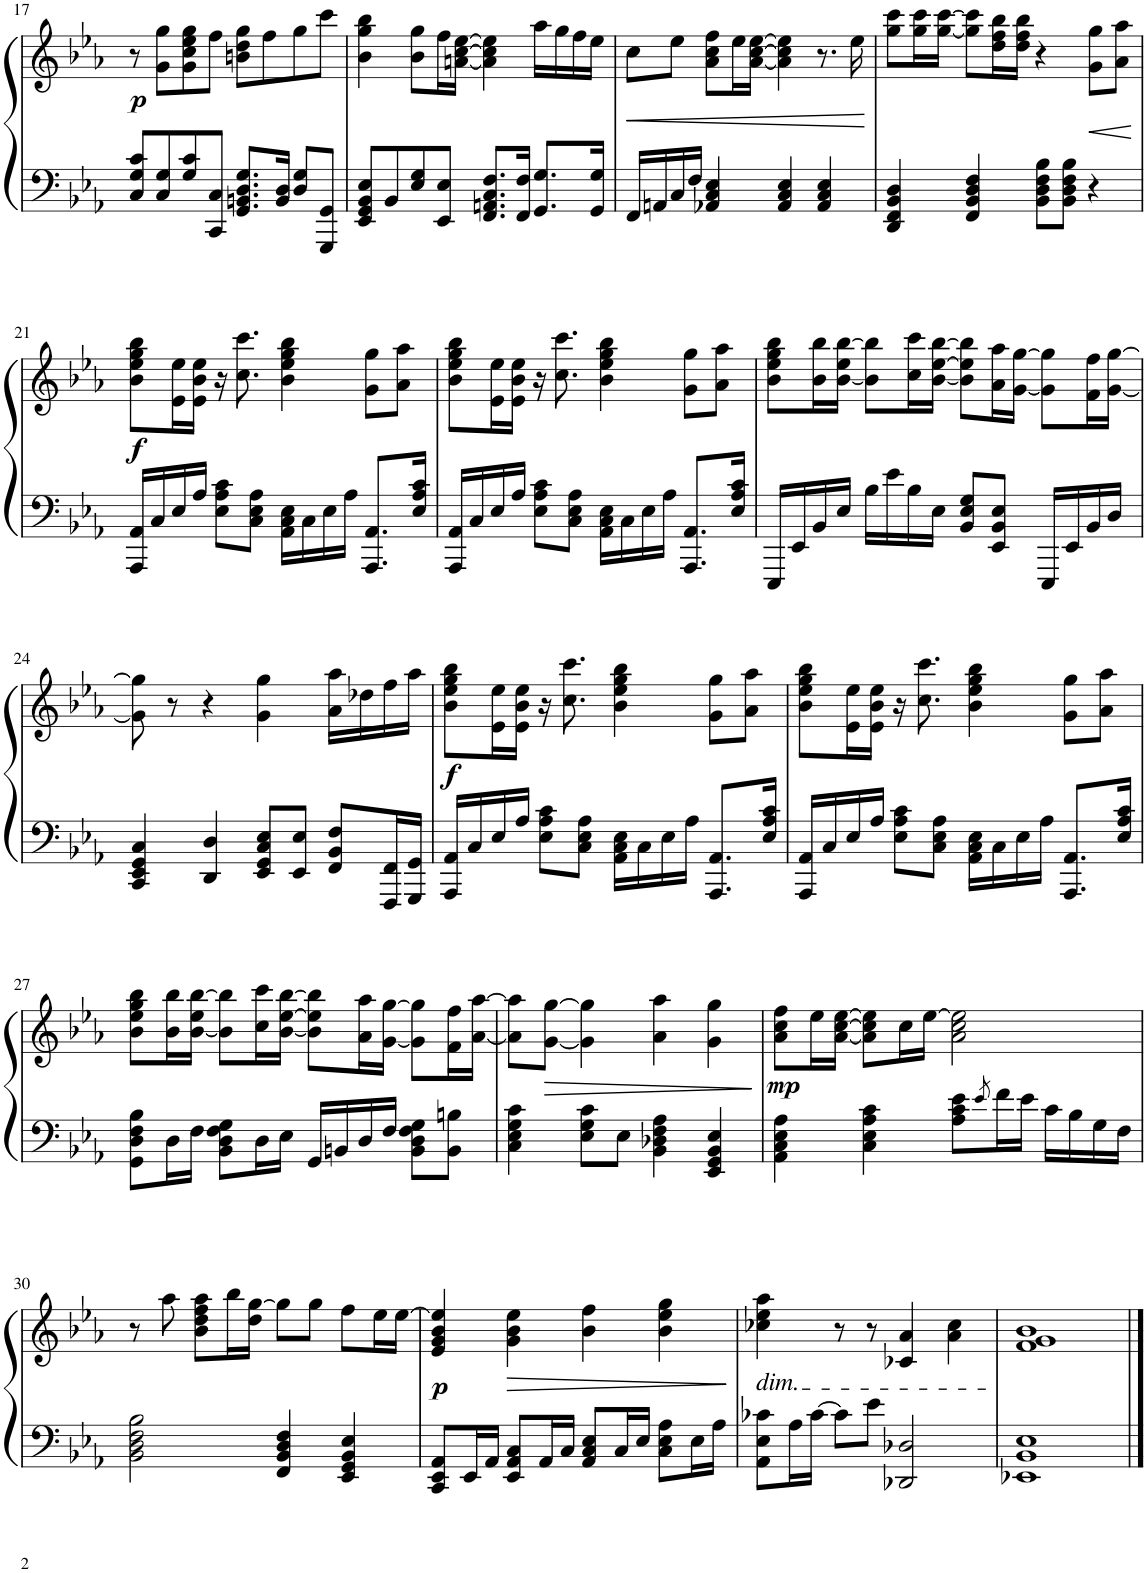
**kern	**kern	**dynam
*part1	*part1	*part1
*staff2	*staff1	*staff1/2
*I"Piano	*	*
*I'Pno.	*	*
!!LO:PB:g=z
*clefF4	*clefG2	*
*k[b-e-a-]	*k[b-e-a-]	*
*M4/4	*M4/4	*
*met(c)	*met(c)	*
=17	=17	=17
!	!	!LO:DY:b
8C/ 8G/ 8c/L	8r	p
8C/ 8G/	8g\ 8gg\L	.
8G/ 8c/	8g\ 8cc\ 8ee-\ 8gg\	.
8CC/ 8C/J	8ff\J	.
8.GG/ 8.BBn/ 8.D/ 8.G/L	8bn\ 8dd\ 8gg\L	.
.	8ff\	.
16BB/ 16D/Jk	.	.
8D/ 8G/L	8gg\	.
8GGG/ 8GG/J	8ccc\J	.
=18	=18	=18
8EE-/ 8GG/ 8BB-/ 8E-/L	4b-\ 4gg\ 4bb-\	.
8BB-/	.	.
8E-/ 8G/	8b-\ 8gg\L	.
8EE-/ 8E-/J	16ff\L	.
.	[16an\ [16cc\ [16ee-\JJ	.
8.FF/ 8.AAn/ 8.C/ 8.F/L	4a\] 4cc\] 4ee-\]	.
16FF/ 16F/Jk	.	.
8.GG/ 8.G/L	16aa-\LL	.
.	16gg\	.
.	16ff\	.
16GG/ 16G/Jk	16ee-\JJ	.
=19	=19	=19
!	!	!LO:HP:b
16FF/LL	8cc\L	<
16AAn/	.	.
16C/	8ee-\J	.
16F/JJ	.	.
4AA-X/ 4C/ 4E-/	8a-\ 8cc\ 8ff\L	.
.	16ee-\L	.
.	[16a-\ [16cc\ [16ee-\JJ	.
4AA-/ 4C/ 4E-/	4a-\] 4cc\] 4ee-\]	.
4AA-/ 4C/ 4E-/	8.r	.
.	16ee-\	.
.	.	[
=20	=20	=20
4DD/ 4FF/ 4BB-/ 4D/	8gg\ 8ccc\L	.
.	16gg\ 16ccc\L	.
.	[16gg\ [16ccc\JJ	.
4FF/ 4BB-/ 4D/ 4F/	8gg\] 8ccc\]L	.
.	16dd\ 16ff\ 16bb-\L	.
.	16dd\ 16ff\ 16bb-\JJ	.
8BB-\ 8D\ 8F\ 8B-\L	4r	.
8BB-\ 8D\ 8F\ 8B-\J	.	.
!	!	!LO:HP:b
4r	8g\ 8gg\L	<
.	8a-\ 8aa-\J	.
.	.	[
!!LO:LB:g=z
=21	=21	=21
!	!	!LO:DY:b
16AAA-/ 16AA-/LL	8b-\ 8ee-\ 8gg\ 8bb-\L	f
16C/	.	.
16E-/	16e-\ 16ee-\L	.
16A-/JJ	16e-\ 16b-\ 16ee-\JJ	.
8E-\ 8A-\ 8c\L	16r	.
.	8.cc\ 8.ccc\	.
8C\ 8E-\ 8A-\J	.	.
16AA-\ 16C\ 16E-\LL	4b-\ 4ee-\ 4gg\ 4bb-\	.
16C\	.	.
16E-\	.	.
16A-\JJ	.	.
8.AAA-/ 8.AA-/L	8g\ 8gg\L	.
.	8a-\ 8aa-\J	.
16E-/ 16A-/ 16c/Jk	.	.
=22	=22	=22
16AAA-/ 16AA-/LL	8b-\ 8ee-\ 8gg\ 8bb-\L	.
16C/	.	.
16E-/	16e-\ 16ee-\L	.
16A-/JJ	16e-\ 16b-\ 16ee-\JJ	.
8E-\ 8A-\ 8c\L	16r	.
.	8.cc\ 8.ccc\	.
8C\ 8E-\ 8A-\J	.	.
16AA-\ 16C\ 16E-\LL	4b-\ 4ee-\ 4gg\ 4bb-\	.
16C\	.	.
16E-\	.	.
16A-\JJ	.	.
8.AAA-/ 8.AA-/L	8g\ 8gg\L	.
.	8a-\ 8aa-\J	.
16E-/ 16A-/ 16c/Jk	.	.
=23	=23	=23
16EEE-/LL	8b-\ 8ee-\ 8gg\ 8bb-\L	.
16EE-/	.	.
16BB-/	16b-\ 16bb-\L	.
16E-/JJ	[16b-\ 16ee-\ [16bb-\JJ	.
16B-\LL	8b-\] 8bb-\]L	.
16e-\	.	.
16B-\	16cc\ 16ccc\L	.
16E-\JJ	[16b-\ [16ee-\ [16bb-\JJ	.
8BB-/ 8E-/ 8G/L	8b-\] 8ee-\] 8bb-\]L	.
8EE-/ 8BB-/ 8E-/J	16a-\ 16aa-\L	.
.	[16g\ [16gg\JJ	.
16EEE-/LL	8g\] 8gg\]L	.
16EE-/	.	.
16BB-/	16f\ 16ff\L	.
16D/JJ	[16g\ [16gg\JJ	.
!!LO:LB:g=z
=24	=24	=24
4CC/ 4EE-/ 4GG/ 4C/	8g\] 8gg\]	.
.	8r	.
4DD/ 4D/	4r	.
8EE-/ 8GG/ 8C/ 8E-/L	4g\ 4gg\	.
8EE-/ 8E-/J	.	.
8FF/ 8BB-/ 8F/L	16a-\ 16aa-\LL	.
.	16dd-X\	.
16FFF/ 16FF/L	16ff\	.
16GGG/ 16GG/JJ	16aa-\JJ	.
=25	=25	=25
!	!	!LO:DY:b
16AAA-/ 16AA-/LL	8b-\ 8ee-\ 8gg\ 8bb-\L	f
16C/	.	.
16E-/	16e-\ 16ee-\L	.
16A-/JJ	16e-\ 16b-\ 16ee-\JJ	.
8E-\ 8A-\ 8c\L	16r	.
.	8.cc\ 8.ccc\	.
8C\ 8E-\ 8A-\J	.	.
16AA-\ 16C\ 16E-\LL	4b-\ 4ee-\ 4gg\ 4bb-\	.
16C\	.	.
16E-\	.	.
16A-\JJ	.	.
8.AAA-/ 8.AA-/L	8g\ 8gg\L	.
.	8a-\ 8aa-\J	.
16E-/ 16A-/ 16c/Jk	.	.
=26	=26	=26
16AAA-/ 16AA-/LL	8b-\ 8ee-\ 8gg\ 8bb-\L	.
16C/	.	.
16E-/	16e-\ 16ee-\L	.
16A-/JJ	16e-\ 16b-\ 16ee-\JJ	.
8E-\ 8A-\ 8c\L	16r	.
.	8.cc\ 8.ccc\	.
8C\ 8E-\ 8A-\J	.	.
16AA-\ 16C\ 16E-\LL	4b-\ 4ee-\ 4gg\ 4bb-\	.
16C\	.	.
16E-\	.	.
16A-\JJ	.	.
8.AAA-/ 8.AA-/L	8g\ 8gg\L	.
.	8a-\ 8aa-\J	.
16E-/ 16A-/ 16c/Jk	.	.
!!LO:LB:g=z
=27	=27	=27
8GG\ 8D\ 8F\ 8B-\L	8b-\ 8ee-\ 8gg\ 8bb-\L	.
16D\L	16b-\ 16bb-\L	.
16F\JJ	[16b-\ 16ee-\ [16bb-\JJ	.
8BB-\ 8D\ 8F\ 8G\L	8b-\] 8bb-\]L	.
16D\L	16cc\ 16ccc\L	.
16E-\JJ	[16b-\ [16ee-\ [16bb-\JJ	.
16GG/LL	8b-\] 8ee-\] 8bb-\]L	.
16BBn/	.	.
16D/	16a-\ 16aa-\L	.
16F/JJ	[16g\ [16gg\JJ	.
8BB\ 8D\ 8F\ 8G\L	8g\] 8gg\]L	.
8BB\ 8Bn\J	16f\ 16ff\L	.
.	[16a-\ [16aa-\JJ	.
=28	=28	=28
4C\ 4E-\ 4G\ 4c\	8a-\] 8aa-\]L	.
!	!	!LO:HP:b
.	[8g\ [8gg\J	>
8E-\ 8G\ 8c\L	4g\] 4gg\]	.
8E-\J	.	.
4BB-\ 4D-X\ 4F\ 4A-\	4a-\ 4aa-\	.
4EE-/ 4GG/ 4BB-/ 4E-/	4g\ 4gg\	.
.	.	]
=29	=29	=29
!	!	!LO:DY:b
4AA-\ 4C\ 4E-\ 4A-\	8a-\ 8cc\ 8ff\L	mp
.	16ee-\L	.
.	[16a-\ [16cc\ [16ee-\JJ	.
4C\ 4E-\ 4A-\ 4c\	8a-\] 8cc\] 8ee-\]L	.
.	16cc\L	.
.	[16ee-\JJ	.
8A-\ 8c\ 8e-\L	2a-\ 2cc\ 2ee-\]	.
8qe-/	.	.
16f\L	.	.
16e-\JJ	.	.
16c\LL	.	.
16B-\	.	.
16G\	.	.
16F\JJ	.	.
!!LO:LB:g=z
=30	=30	=30
2BB-\ 2D\ 2F\ 2B-\	8r	.
.	8aa-\	.
.	8b-\ 8dd\ 8ff\ 8aa-\L	.
.	16bb-\L	.
.	16dd\ [16gg\JJ	.
4FF/ 4BB-/ 4D/ 4F/	8gg\L]	.
.	8gg\J	.
4EE-/ 4GG/ 4BB-/ 4E-/	8ff\L	.
.	16ee-\L	.
.	[16ee-\JJ	.
=31	=31	=31
!	!	!LO:DY:b
8CC/ 8EE-/ 8AA-/L	4e-/ 4g/ 4b-/ 4ee-/]	p
16EE-/L	.	.
16AA-/JJ	.	.
!	!	!LO:HP:b
8EE-/ 8AA-/ 8C/L	4g\ 4b-\ 4ee-\	>
16AA-/L	.	.
16C/JJ	.	.
8AA-/ 8C/ 8E-/L	4b-\ 4ff\	.
16C/L	.	.
16E-/JJ	.	.
8C\ 8E-\ 8A-\L	4b-\ 4ee-\ 4gg\	.
16E-\L	.	.
16A-\JJ	.	.
.	.	]
=32	=32	=32
!	!LO:TX:b:i:t=dim.	!
8AA-\ 8E-\ 8c-X\L	4cc-X\ 4ee-\ 4aa-\	.
16A-\L	.	.
[16c-\JJ	.	.
8c-\L]	8r	.
8e-\J	8r	.
2DD-X/ 2D-X/	4c-X/ 4a-/	.
.	4a-\ 4cc-\	.
=33	=33	=33
1EE-X 1BB- 1E-	1f 1g 1b-	.
==	==	==
*-	*-	*-
